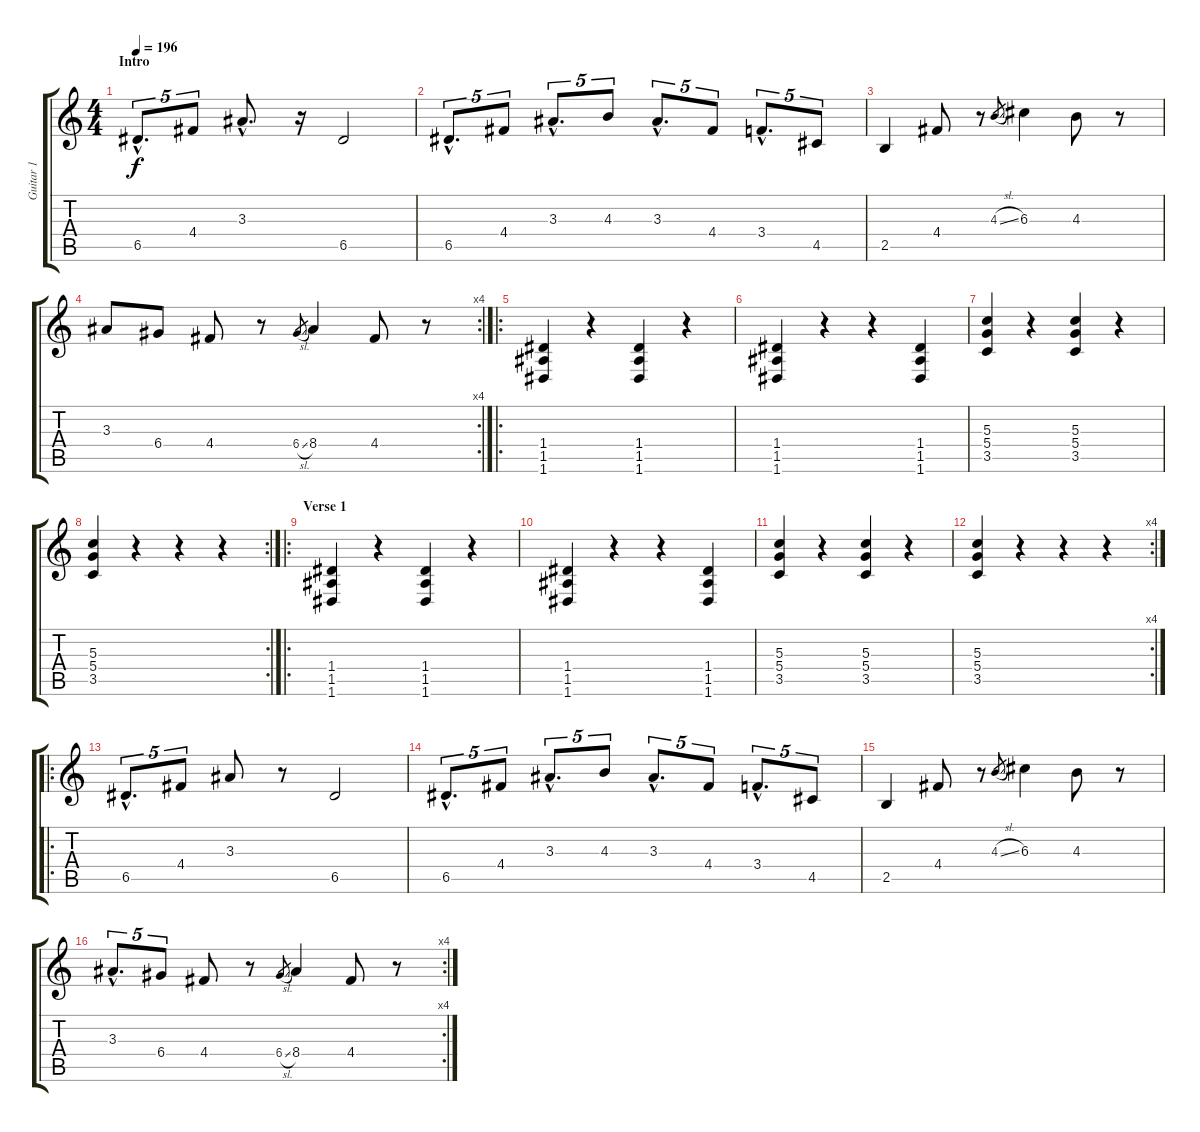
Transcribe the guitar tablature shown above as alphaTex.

\track ("Guitar 1" "Guitar 1") {instrument overdrivenguitar}
\staff {score tabs}
\tuning (E4 B3 G3 D3 A2 D2) {hide}
\ts (4 4)
\section ("" "Intro")
\tempo 196
\clef g2
\ks c
6.5{hac}.8{d tu (5 4) dy f instrument overdrivenguitar} 4.4.8{tu (5 4)} 3.3{hac}.8{d} r.16 6.5.2 |
6.5{hac}.8{d tu (5 4)} 4.4.8{tu (5 4)} 3.3{hac}.8{d tu (5 4)} 4.3.8{tu (5 4)} 3.3{hac}.8{d tu (5 4)} 4.4.8{tu (5 4)} 3.4{hac}.8{d tu (5 4)} 4.5.8{tu (5 4)} |
2.5.4 4.4.8 r.8 4.3{sl}.8{gr} 6.3.4 4.3.8 r.8 |
\rc 4
3.3.8 6.4.8 4.4.8 r.8 6.4{sl}.8{gr} 8.4.4 4.4.8 r.8 |
\ro
(1.4 1.5 1.6).4 r.4 (1.4 1.5 1.6).4 r.4 |
(1.4 1.5 1.6).4 r.4 r.4 (1.4 1.5 1.6).4 |
(5.3 5.4 3.5).4 r.4 (5.3 5.4 3.5).4 r.4 |
\rc 2
(5.3 5.4 3.5).4 r.4 r.4 r.4 |
\ro
\section ("" "Verse 1")
(1.4 1.5 1.6).4 r.4 (1.4 1.5 1.6).4 r.4 |
(1.4 1.5 1.6).4 r.4 r.4 (1.4 1.5 1.6).4 |
(5.3 5.4 3.5).4 r.4 (5.3 5.4 3.5).4 r.4 |
\rc 4
(5.3 5.4 3.5).4 r.4 r.4 r.4 |
\ro
6.5{hac}.8{d tu (5 4)} 4.4.8{tu (5 4)} 3.3.8 r.8 6.5.2 |
6.5{hac}.8{d tu (5 4)} 4.4.8{tu (5 4)} 3.3{hac}.8{d tu (5 4)} 4.3.8{tu (5 4)} 3.3{hac}.8{d tu (5 4)} 4.4.8{tu (5 4)} 3.4{hac}.8{d tu (5 4)} 4.5.8{tu (5 4)} |
2.5.4 4.4.8 r.8 4.3{sl}.8{gr} 6.3.4 4.3.8 r.8 |
\rc 4
3.3{hac}.8{d tu (5 4)} 6.4.8{tu (5 4)} 4.4.8 r.8 6.4{sl}.8{gr} 8.4.4 4.4.8 r.8
